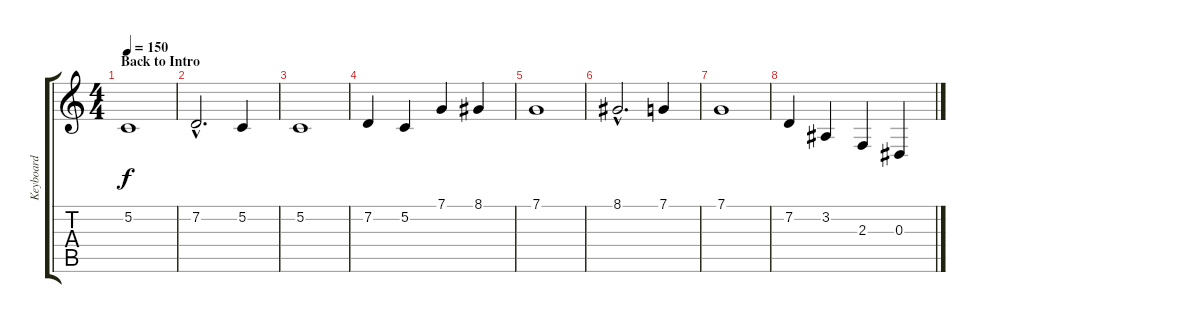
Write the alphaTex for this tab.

\track ("Keyboard" "Keyboard") {instrument tremolostrings}
\staff {score tabs}
\tuning (C4 G3 Eb3 Bb2 F2 C2) {hide}
\ts (4 4)
\section ("" "Back to Intro")
\tempo 150
\clef g2
\ks c
5.2.1{dy f} |
7.2{hac}.2{d} 5.2.4 |
5.2.1 |
7.2.4 5.2.4 7.1.4 8.1.4 |
7.1.1 |
8.1{hac}.2{d} 7.1.4 |
7.1.1 |
7.2.4 3.2.4 2.3.4 0.3.4
